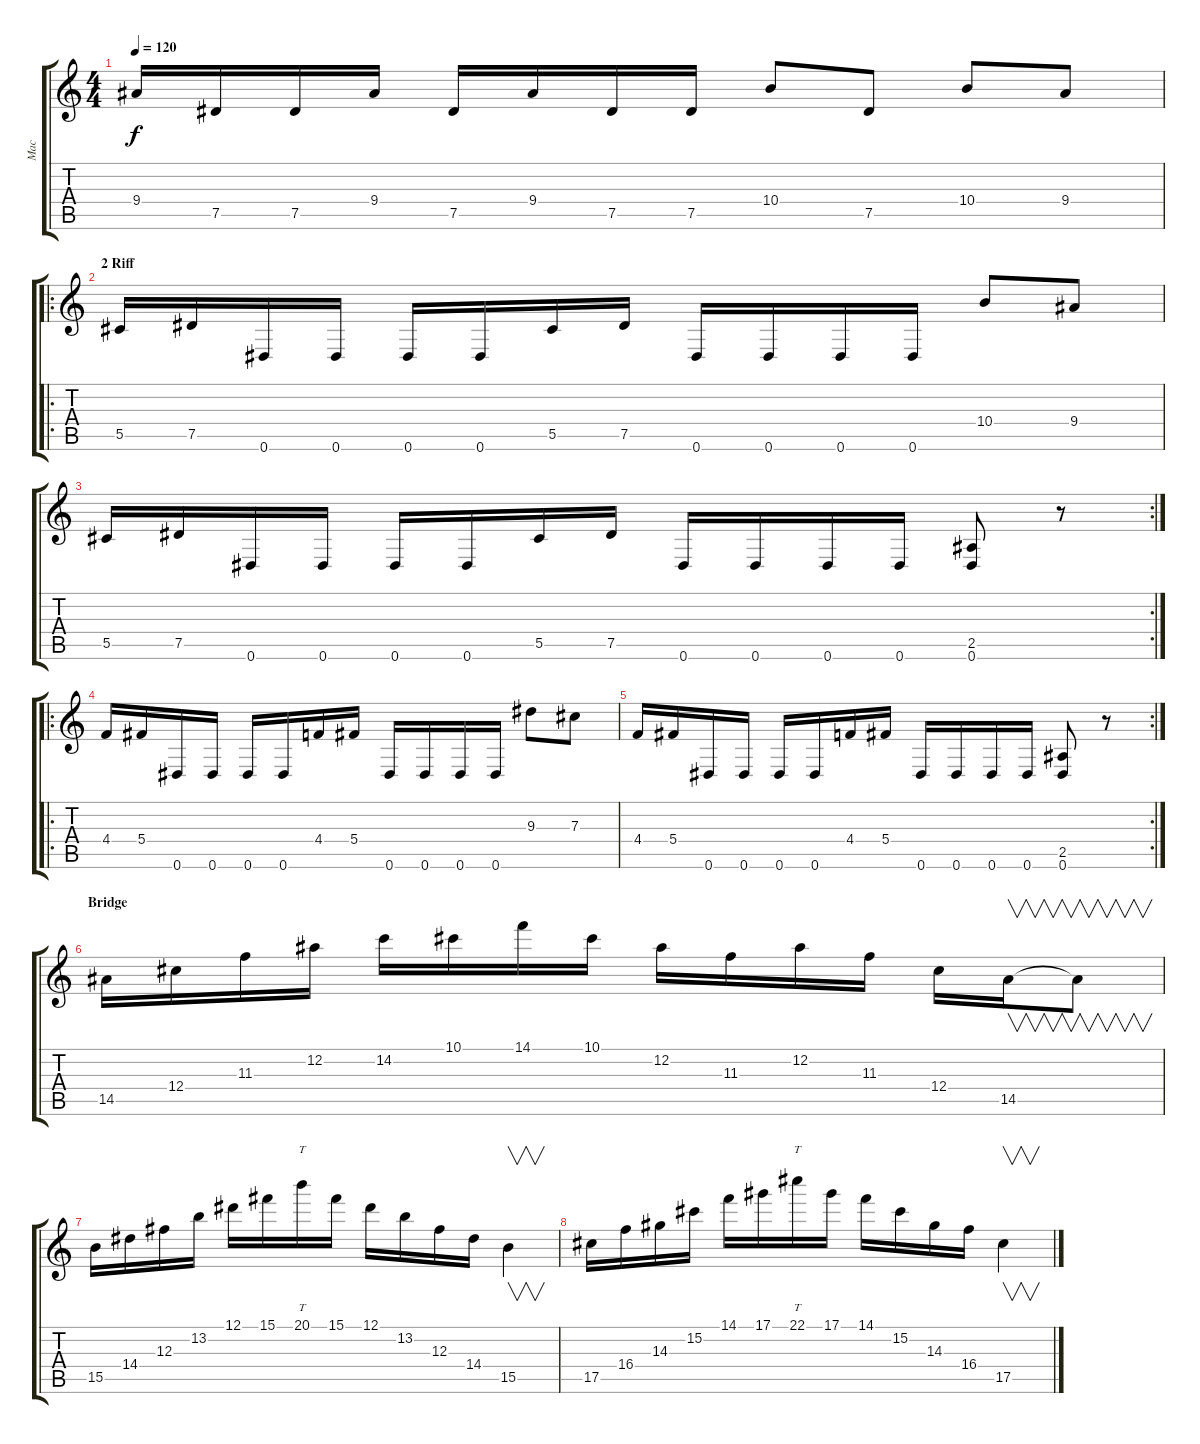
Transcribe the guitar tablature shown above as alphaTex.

\track ("Mac" "Mac") {instrument overdrivenguitar}
\staff {score tabs}
\tuning (Eb4 Bb3 Gb3 Db3 Ab2 Eb2) {hide}
\ts (4 4)
\tempo 120
\clef g2
\ks c
9.4.16{dy f} 7.5.16 7.5.16 9.4.16 7.5.16 9.4.16 7.5.16 7.5.16 10.4.8 7.5.8 10.4.8 9.4.8 |
\ro
\section ("" "2 Riff")
5.5.16{balance 13 instrument overdrivenguitar} 7.5.16 0.6.16 0.6.16 0.6.16 0.6.16 5.5.16 7.5.16 0.6.16 0.6.16 0.6.16 0.6.16 10.4.8 9.4.8 |
\rc 2
5.5.16 7.5.16 0.6.16 0.6.16 0.6.16 0.6.16 5.5.16 7.5.16 0.6.16 0.6.16 0.6.16 0.6.16 (2.5 0.6).8 r.8 |
\ro
4.4.16 5.4.16 0.6.16 0.6.16 0.6.16 0.6.16 4.4.16 5.4.16 0.6.16 0.6.16 0.6.16 0.6.16 9.3.8 7.3.8 |
\rc 2
4.4.16 5.4.16 0.6.16 0.6.16 0.6.16 0.6.16 4.4.16 5.4.16 0.6.16 0.6.16 0.6.16 0.6.16 (2.5 0.6).8 r.8 |
\section ("" "Bridge")
14.5.16{volume 15 balance 13} 12.4.16 11.3.16 12.2.16 14.2.16 10.1.16 14.1.16 10.1.16 12.2.16 11.3.16 12.2.16 11.3.16 12.4.16 14.5.16{v} 14.5{t}.8{v} |
15.5.16 14.4.16 12.3.16 13.2.16 12.1.16 15.1.16 20.1.16{tt} 15.1.16 12.1.16 13.2.16 12.3.16 14.4.16 15.5.4{v} |
17.5.16 16.4.16 14.3.16 15.2.16 14.1.16 17.1.16 22.1.16{tt} 17.1.16 14.1.16 15.2.16 14.3.16 16.4.16 17.5.4{v}
